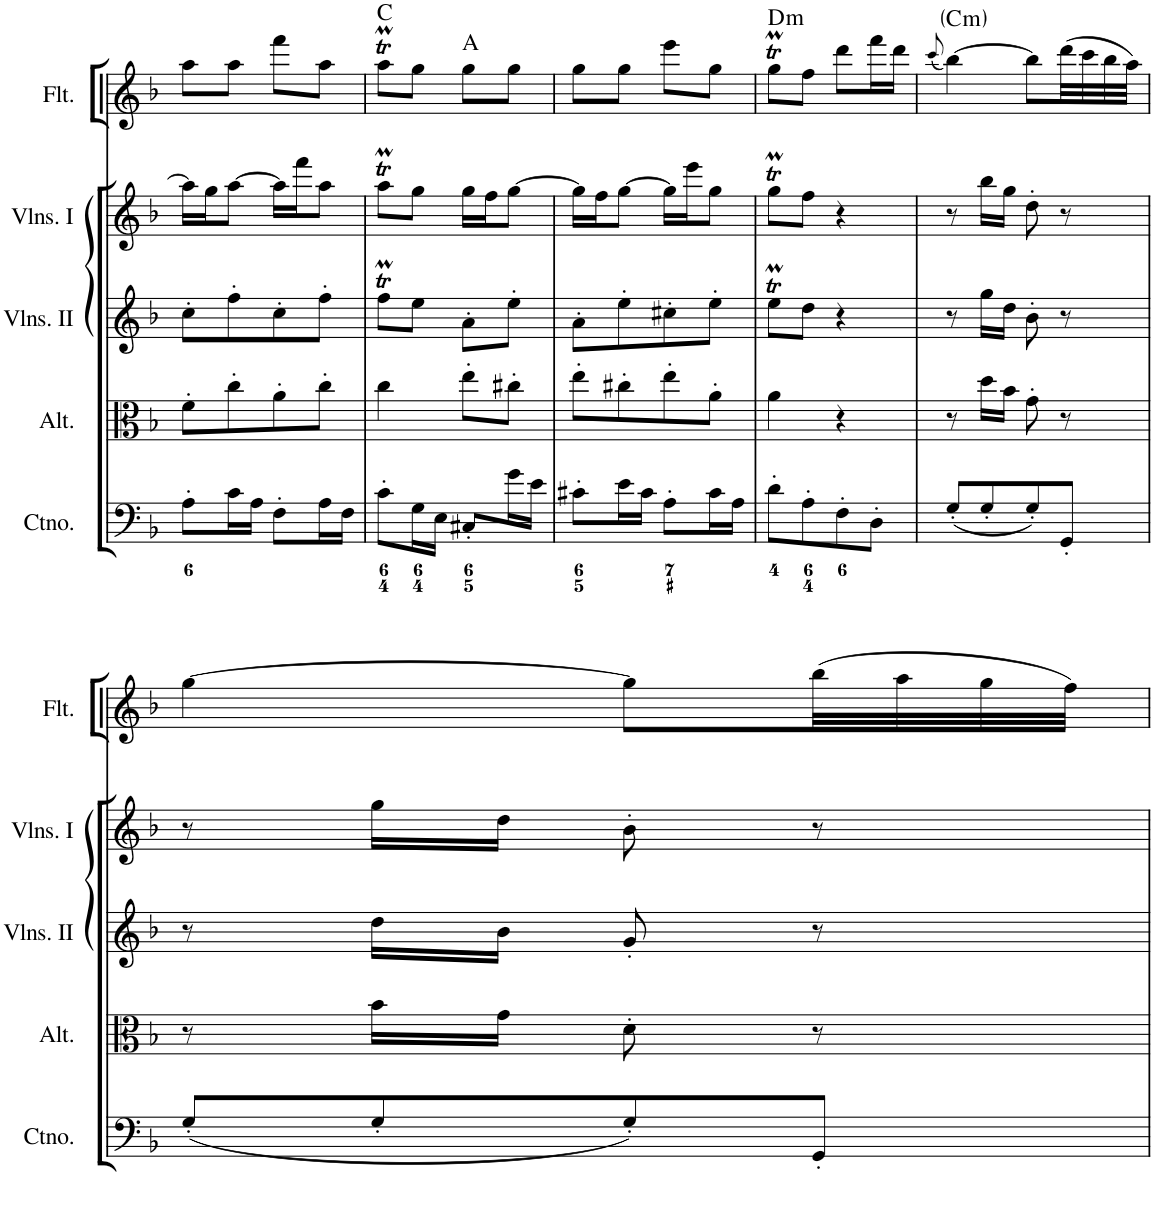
**kern	**kern	**kern	**kern	**kern	**harte
*part5	*part4	*part3	*part2	*part1	*part1
*staff5	*staff4	*staff3	*staff2	*staff1	*
*I"Continuo	*I"Alto	*I"2nds Violons	*I"1ers Violons	*I"Flûte Traversière	*
*I'Ctno.	*I'Alt.	*	*	*I'Flt.	*
!!LO:PB:g=z
*clefF4	*clefC3	*clefG2	*clefG2	*clefG2	*
*k[b-]	*k[b-]	*k[b-]	*k[b-]	*k[b-]	*
*	*	*	*	*M2/4	*
=31	=31	=31	=31	=31	=31
8A'\L	8f'\L	8cc'\L	16aa\LL]	8aa'\L	.
.	.	.	16gg\J	.	.
16c\L	8cc'\	8ff'\	[8aa\J	8aa'\J	.
16A\JJ	.	.	.	.	.
8F'\L	8a'\	8cc'\	16aa\LL]	8fff'\L	.
.	.	.	16fff\J	.	.
16A\L	8cc'\J	8ff'\J	8aa\J	8aa'\J	.
16F\JJ	.	.	.	.	.
=32	=32	=32	=32	=32	=32
8c'\L	4cc'\	8ffTM\L	8aatm\L	8aatm\L	C:maj
16G\L	.	8ee'\J	8gg'\J	8gg'\J	.
16E\JJ	.	.	.	.	.
8C#X'/L	8ee'\L	8a'\L	16gg\LL	8gg'\L	A:maj
.	.	.	16ff'\J	.	.
16g\L	8cc#X'\J	8ee'\J	[8gg'\J	8gg'\J	.
16e\JJ	.	.	.	.	.
=33	=33	=33	=33	=33	=33
8c#X'\L	8ee'\L	8a'\L	16gg\LL]	8gg'\L	.
.	.	.	16ff'\J	.	.
16e\L	8cc#X'\	8ee'\	[8gg'\J	8gg'\J	.
16c#\JJ	.	.	.	.	.
8A'\L	8ee'\	8cc#X'\	16gg\LL]	8eee'\L	.
.	.	.	16eee'\J	.	.
16c#\L	8a'\J	8ee'\J	8gg'\J	8gg'\J	.
16A\JJ	.	.	.	.	.
=34	=34	=34	=34	=34	=34
!	!	!	!	!	!LO:H:kt=m
8d'\L	4a'\	8eetm\L	8ggTM\L	8ggTM\L	D:min
8A'\	.	8dd'\J	8ff'\J	8ff'\J	.
8F'\	4r	4r	4r	8ddd'\L	.
8D'\J	.	.	.	16fff\L	.
.	.	.	.	16ddd\JJ	.
=35	=35	=35	=35	=35	=35
.	.	.	.	(8qccc/	.
!	!	!	!	!	!LO:H:kt=m
(8G'/L	8r	8r	8r	[4bb-\)	C:min
8G'/	16dd\LL	16gg\LL	16bb-\LL	.	.
.	16b-\JJ	16dd\JJ	16gg\JJ	.	.
8G'/)	8g'\	8b-'\	8dd'\	8bb-\L]	.
8GG'/J	8r	8r	8r	(32ddd\LL	.
.	.	.	.	32ccc\	.
.	.	.	.	32bb-\	.
.	.	.	.	32aa\JJJ)	.
!!LO:LB:g=z
=36	=36	=36	=36	=36	=36
(8G'/L	8r	8r	8r	[4gg\	.
8G'/	16b-\LL	16dd\LL	16gg\LL	.	.
.	16g\JJ	16b-\JJ	16dd\JJ	.	.
8G'/)	8d'\	8g'/	8b-'\	8gg\L]	.
8GG'/J	8r	8r	8r	(32bb-\LL	.
.	.	.	.	32aa\	.
.	.	.	.	32gg\	.
.	.	.	.	32ff\JJJ)	.
=	=	=	=	=	=
*-	*-	*-	*-	*-	*-
